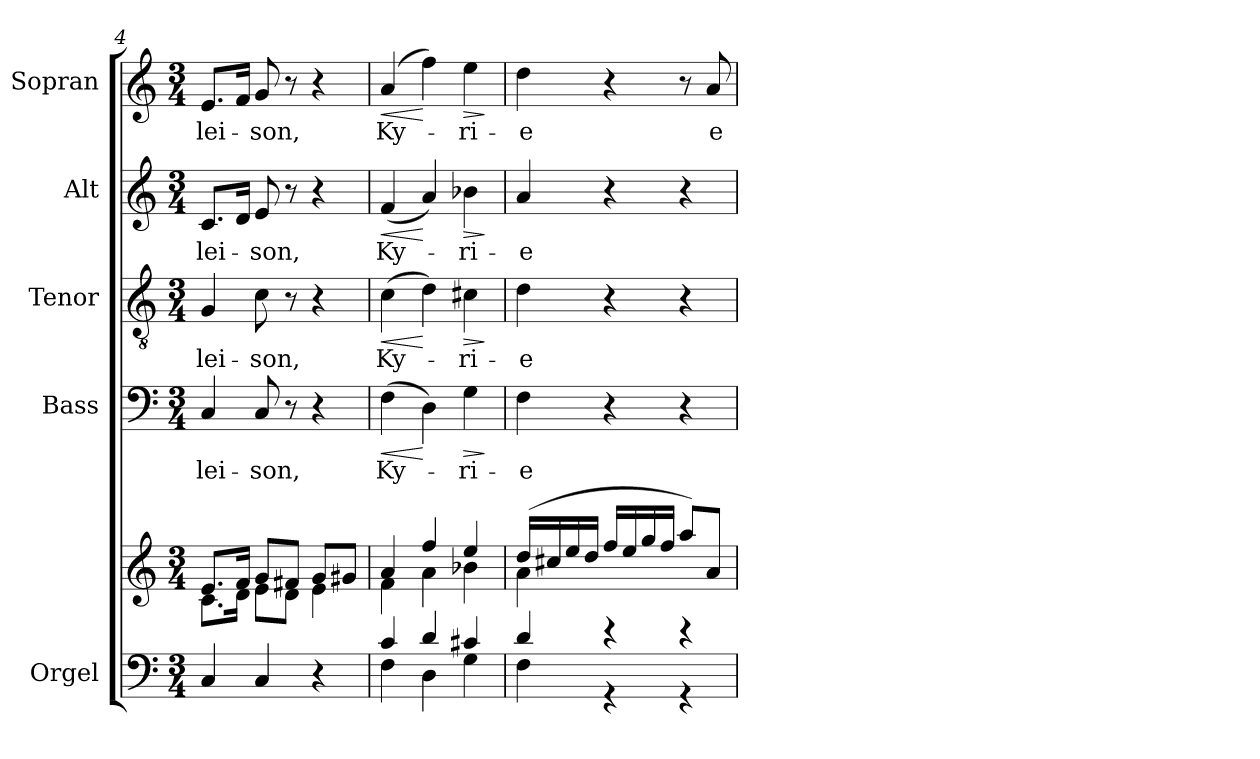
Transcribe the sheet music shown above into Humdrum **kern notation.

**kern	**kern	**kern	**text	**dynam	**kern	**text	**dynam	**kern	**text	**dynam	**kern	**text	**dynam
*part5	*part5	*part4	*part4	*part4	*part3	*part3	*part3	*part2	*part2	*part2	*part1	*part1	*part1
*staff6	*staff5	*staff4	*staff4	*staff4	*staff3	*staff3	*staff3	*staff2	*staff2	*staff2	*staff1	*staff1	*staff1
*I"Orgel	*	*I"Bass	*	*	*I"Tenor	*	*	*I"Alt	*	*	*I"Sopran	*	*
*I'Org.	*	*I'B.	*	*	*I'T.	*	*	*I'A.	*	*	*I'S.	*	*
*clefF4	*clefG2	*clefF4	*	*	*clefGv2	*	*	*clefG2	*	*	*clefG2	*	*
*k[]	*k[]	*k[]	*	*	*k[]	*	*	*k[]	*	*	*k[]	*	*
*C:	*C:	*C:	*	*	*C:	*	*	*C:	*	*	*C:	*	*
*M3/4	*M3/4	*M3/4	*	*	*M3/4	*	*	*M3/4	*	*	*M3/4	*	*
=4	=4	=4	=4	=4	=4	=4	=4	=4	=4	=4	=4	=4	=4
*	*^	*	*	*	*	*	*	*	*	*	*	*	*
!	!	!	!	!LO:LY:b	!	!	!LO:LY:b	!	!	!LO:LY:b	!	!	!LO:LY:b	!
4C/	8.e/L	8.c\L	4C/	-lei-	.	4G/	-lei-	.	8.c/L	-lei-	.	8.e/L	-lei-	.
.	16f/Jk	16d\Jk	.	.	.	.	.	.	16d/Jk	.	.	16f/Jk	.	.
!	!	!	!	!LO:LY:b	!	!	!LO:LY:b	!	!	!LO:LY:b	!	!	!LO:LY:b	!
4C/	8g/L	8e\L	8C/	-son,	.	8c\	-son,	.	8e/	-son,	.	8g/	-son,	.
.	8f#X/J	8d\J	8r	.	.	8r	.	.	8r	.	.	8r	.	.
4r	8g/L	4e\	4r	.	.	4r	.	.	4r	.	.	4r	.	.
.	8g#X/J	.	.	.	.	.	.	.	.	.	.	.	.	.
=5	=5	=5	=5	=5	=5	=5	=5	=5	=5	=5	=5	=5	=5	=5
*^	*	*	*	*	*	*	*	*	*	*	*	*	*	*
!	!	!	!	!	!LO:LY:b	!LO:HP:b	!	!LO:LY:b	!LO:HP:b	!	!LO:LY:b	!LO:HP:b	!	!LO:LY:b	!LO:HP:b
4c/	4F\	4a/	4f\	(>4F\	Ky-	<	(>4c\	Ky-	<	(<4f/	Ky-	<	(4a/	Ky-	<
4d/	4D\	4ff/	4a\	4D\)	.	[	4d\)	.	[	4a/)	.	[	4ff\)	.	[
!	!	!	!	!	!LO:LY:b	!LO:HP:b	!	!LO:LY:b	!LO:HP:b	!	!LO:LY:b	!LO:HP:b	!	!LO:LY:b	!LO:HP:b
4c#X/	4G\	4ee/	4b-X\	4G\	-ri-	>	4c#X\	-ri-	>	4b-X\	-ri-	>	4ee\	-ri-	>
*v	*v	*	*	*	*	*	*	*	*	*	*	*	*	*	*
*	*v	*v	*	*	*	*	*	*	*	*	*	*	*	*
.	.	.	.	]	.	.	]	.	.	]	.	.	]
=6	=6	=6	=6	=6	=6	=6	=6	=6	=6	=6	=6	=6	=6
*^	*^	*	*	*	*	*	*	*	*	*	*	*	*
!	!	!	!	!	!LO:LY:b	!	!	!LO:LY:b	!	!	!LO:LY:b	!	!	!LO:LY:b	!
4d/	4F\	(>16dd/LL	4a\	4F\	-e	.	4d\	-e	.	4a/	-e	.	4dd\	-e	.
.	.	16cc#X/	.	.	.	.	.	.	.	.	.	.	.	.	.
.	.	16ee/	.	.	.	.	.	.	.	.	.	.	.	.	.
.	.	16dd/JJ	.	.	.	.	.	.	.	.	.	.	.	.	.
4r	4r	16ff/LL	4ryy	4r	.	.	4r	.	.	4r	.	.	4r	.	.
.	.	16ee/	.	.	.	.	.	.	.	.	.	.	.	.	.
.	.	16gg/	.	.	.	.	.	.	.	.	.	.	.	.	.
.	.	16ff/JJ	.	.	.	.	.	.	.	.	.	.	.	.	.
4r	4r	8aa/L)	4ryy	4r	.	.	4r	.	.	4r	.	.	8r	.	.
!	!	!	!	!	!	!	!	!	!	!	!	!	!	!LO:LY:b	!
.	.	8a/J	.	.	.	.	.	.	.	.	.	.	8a/	e-	.
*v	*v	*	*	*	*	*	*	*	*	*	*	*	*	*	*
*	*v	*v	*	*	*	*	*	*	*	*	*	*	*	*
=	=	=	=	=	=	=	=	=	=	=	=	=	=
*-	*-	*-	*-	*-	*-	*-	*-	*-	*-	*-	*-	*-	*-
